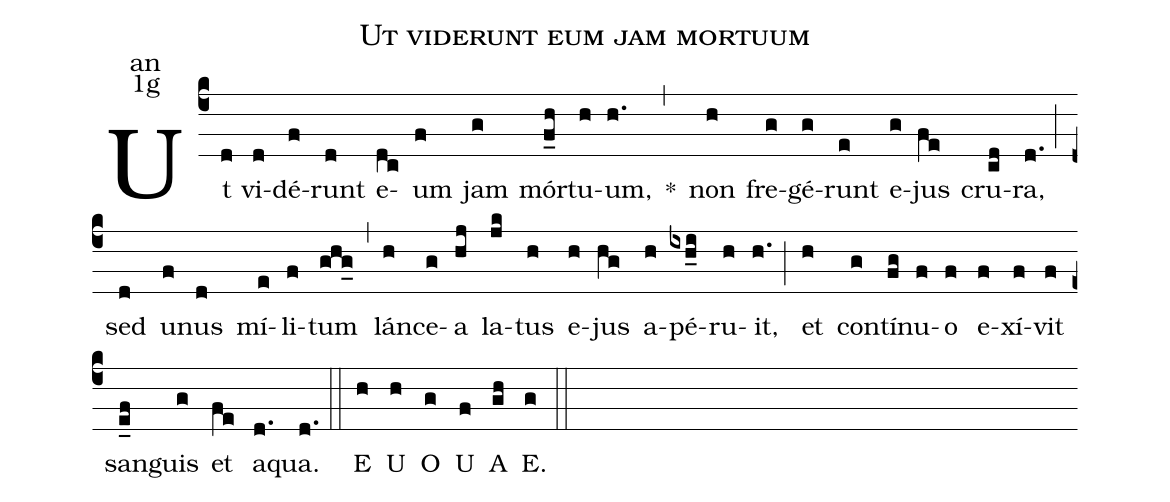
name:Ut viderunt eum jam mortuum;
office-part:an;
mode:1g;
%%
(c4) Ut(d) vi(d)dé(f)runt(d) e(dc)um(f) jam(g) mór(f_h)tu(h)um,(h.) <sp>*</sp>(,)
non(h) fre(g)gé(g)runt(e) e(g)jus(fe) cru(cd)ra,(d.) (;)
sed(d) u(f)nus(d) mí(e)li(f)tum(ghg_0) (,) lán(h)ce(g)a(hj) la(jk)tus(h) e(h)jus(hg) a(h)pé(ixh_i)ru(h)it,(h.) (;)
et(h) con(g)tí(fg)nu(f)o(f) e(f)xí(f)vit(f) san(e_f)guis(g) et(fe) a(d.)qua.(d.) (::)
<eu>E(h) U(h) O(g) U(f) A(gh) E.(g)  </eu>(::)
